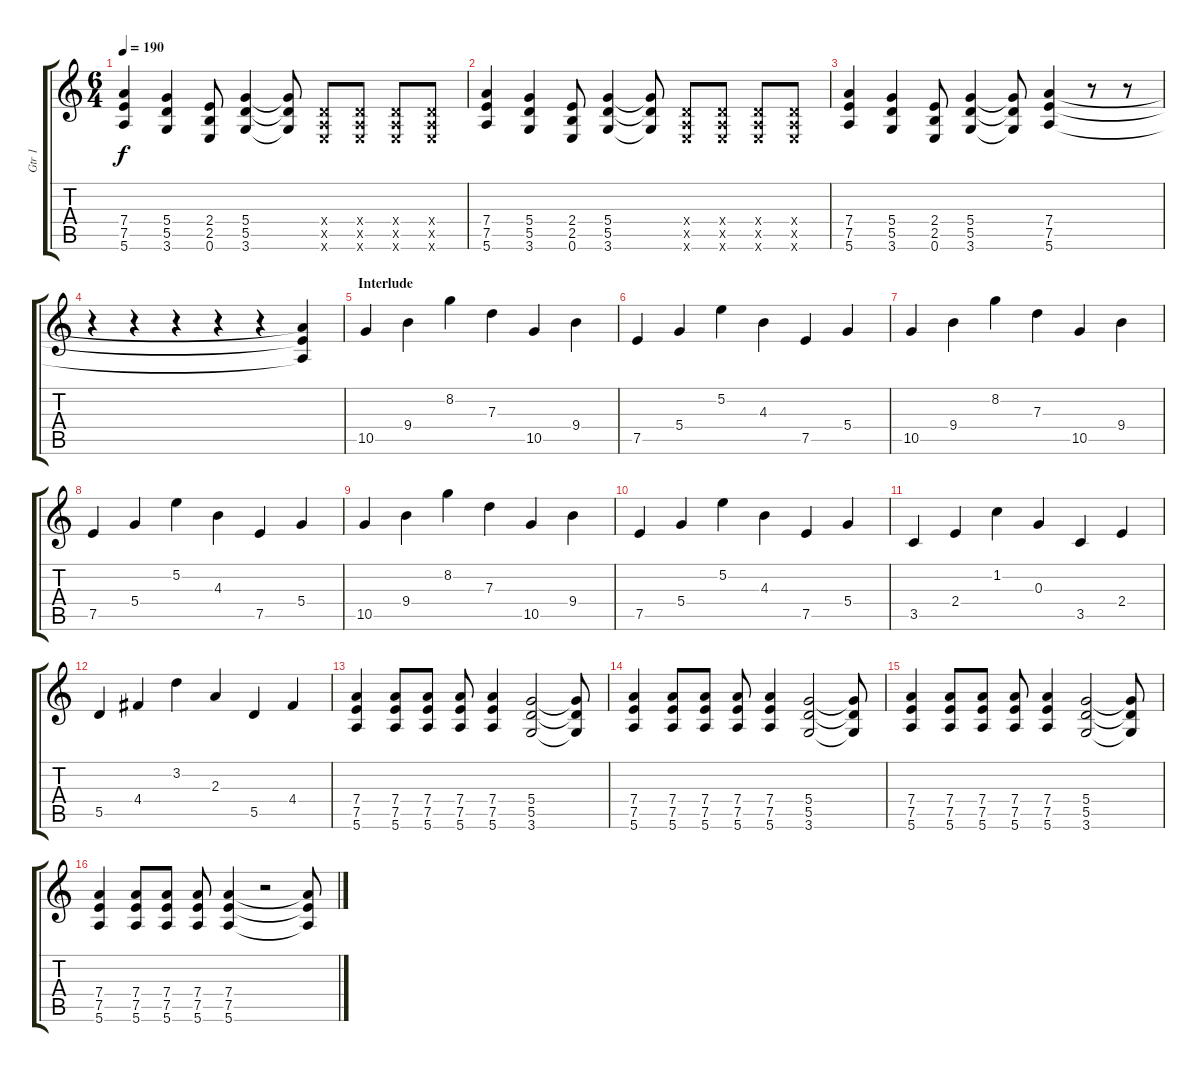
\track ("Gtr 1" "Gtr 1") {instrument overdrivenguitar}
\staff {score tabs}
\tuning (E4 B3 G3 D3 A2 E2) {hide}
\ts (6 4)
\tempo 190
\clef g2
\ks c
(7.4 7.5 5.6).4{dy f} (5.4 5.5 3.6).4 (2.4 2.5 0.6).8 (5.4 5.5 3.6).4 (5.4{t} 5.5{t} 3.6{t}).8 (0.4{x} 0.5{x} 0.6{x}).8 (0.4{x} 0.5{x} 0.6{x}).8 (0.4{x} 0.5{x} 0.6{x}).8 (0.4{x} 0.5{x} 0.6{x}).8 |
(7.4 7.5 5.6).4 (5.4 5.5 3.6).4 (2.4 2.5 0.6).8 (5.4 5.5 3.6).4 (5.4{t} 5.5{t} 3.6{t}).8 (0.4{x} 0.5{x} 0.6{x}).8 (0.4{x} 0.5{x} 0.6{x}).8 (0.4{x} 0.5{x} 0.6{x}).8 (0.4{x} 0.5{x} 0.6{x}).8 |
(7.4 7.5 5.6).4 (5.4 5.5 3.6).4 (2.4 2.5 0.6).8 (5.4 5.5 3.6).4 (5.4{t} 5.5{t} 3.6{t}).8 (7.4 7.5 5.6).4 r.8 r.8 |
r.4 r.4 r.4 r.4 r.4 (7.4{t} 7.5{t} 5.6{t}).4 |
\section ("" "Interlude")
10.5.4 9.4.4 8.2.4 7.3.4 10.5.4 9.4.4 |
7.5.4 5.4.4 5.2.4 4.3.4 7.5.4 5.4.4 |
10.5.4 9.4.4 8.2.4 7.3.4 10.5.4 9.4.4 |
7.5.4 5.4.4 5.2.4 4.3.4 7.5.4 5.4.4 |
10.5.4 9.4.4 8.2.4 7.3.4 10.5.4 9.4.4 |
7.5.4 5.4.4 5.2.4 4.3.4 7.5.4 5.4.4 |
3.5.4 2.4.4 1.2.4 0.3.4 3.5.4 2.4.4 |
5.5.4 4.4.4 3.2.4 2.3.4 5.5.4 4.4.4 |
(7.4 7.5 5.6).4 (7.4 7.5 5.6).8 (7.4 7.5 5.6).8 (7.4 7.5 5.6).8 (7.4 7.5 5.6).4 (5.4 5.5 3.6).2 (5.4{t} 5.5{t} 3.6{t}).8 |
(7.4 7.5 5.6).4 (7.4 7.5 5.6).8 (7.4 7.5 5.6).8 (7.4 7.5 5.6).8 (7.4 7.5 5.6).4 (5.4 5.5 3.6).2 (5.4{t} 5.5{t} 3.6{t}).8 |
(7.4 7.5 5.6).4 (7.4 7.5 5.6).8 (7.4 7.5 5.6).8 (7.4 7.5 5.6).8 (7.4 7.5 5.6).4 (5.4 5.5 3.6).2 (5.4{t} 5.5{t} 3.6{t}).8 |
(7.4 7.5 5.6).4 (7.4 7.5 5.6).8 (7.4 7.5 5.6).8 (7.4 7.5 5.6).8 (7.4 7.5 5.6).4 r.2 (7.4{t} 7.5{t} 5.6{t}).8
